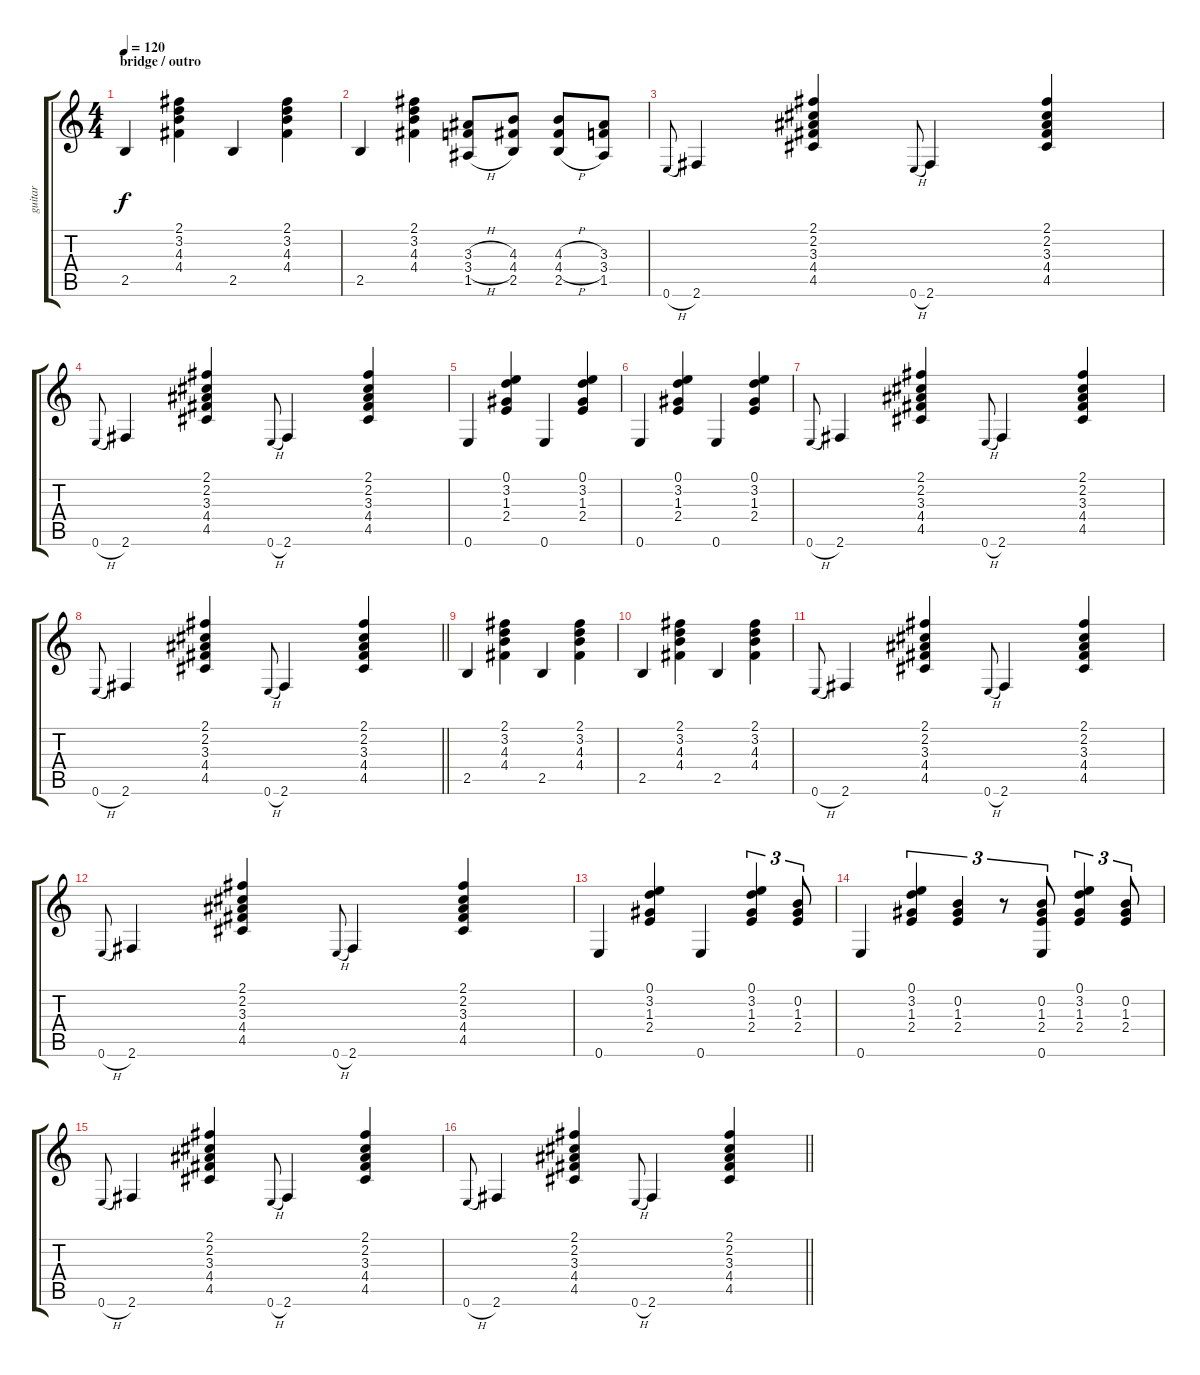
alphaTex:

\track ("guitar" "guitar") {instrument acousticguitarsteel}
\staff {score tabs}
\tuning (E4 B3 G3 D3 A2 E2) {hide}
\ts (4 4)
\section ("" "bridge / outro ")
\tempo 120
\clef g2
\ks c
2.5.4{dy f} (2.1 3.2 4.3 4.4).4 2.5.4 (2.1 3.2 4.3 4.4).4 |
2.5.4 (2.1 3.2 4.3 4.4).4 (3.3{h} 3.4{h} 1.5{h}).8 (4.3 4.4 2.5).8 (4.3{h} 4.4{h} 2.5{h}).8 (3.3 3.4 1.5).8 |
0.6{h}.8{gr onbeat} 2.6.4 (2.1 2.2 3.3 4.4 4.5).4 0.6{h}.8{gr onbeat} 2.6.4 (2.1 2.2 3.3 4.4 4.5).4 |
0.6{h}.8{gr onbeat} 2.6.4 (2.1 2.2 3.3 4.4 4.5).4 0.6{h}.8{gr onbeat} 2.6.4 (2.1 2.2 3.3 4.4 4.5).4 |
0.6.4 (0.1 3.2 1.3 2.4).4 0.6.4 (0.1 3.2 1.3 2.4).4 |
0.6.4 (0.1 3.2 1.3 2.4).4 0.6.4 (0.1 3.2 1.3 2.4).4 |
0.6{h}.8{gr onbeat} 2.6.4 (2.1 2.2 3.3 4.4 4.5).4 0.6{h}.8{gr onbeat} 2.6.4 (2.1 2.2 3.3 4.4 4.5).4 |
\barLineRight lightlight
0.6{h}.8{gr onbeat} 2.6.4 (2.1 2.2 3.3 4.4 4.5).4 0.6{h}.8{gr onbeat} 2.6.4 (2.1 2.2 3.3 4.4 4.5).4 |
2.5.4 (2.1 3.2 4.3 4.4).4 2.5.4 (2.1 3.2 4.3 4.4).4 |
2.5.4 (2.1 3.2 4.3 4.4).4 2.5.4 (2.1 3.2 4.3 4.4).4 |
0.6{h}.8{gr onbeat} 2.6.4 (2.1 2.2 3.3 4.4 4.5).4 0.6{h}.8{gr onbeat} 2.6.4 (2.1 2.2 3.3 4.4 4.5).4 |
0.6{h}.8{gr onbeat} 2.6.4 (2.1 2.2 3.3 4.4 4.5).4 0.6{h}.8{gr onbeat} 2.6.4 (2.1 2.2 3.3 4.4 4.5).4 |
0.6.4 (0.1 3.2 1.3 2.4).4 0.6.4 (0.1 3.2 1.3 2.4).4{tu (3 2)} (0.2 1.3 2.4).8{tu (3 2)} |
0.6.4 (0.1 3.2 1.3 2.4).4{tu (3 2)} (0.2 1.3 2.4).4{tu (3 2)} r.8{tu (3 2)} (0.2 1.3 2.4 0.6).8{tu (3 2)} (0.1 3.2 1.3 2.4).4{tu (3 2)} (0.2 1.3 2.4).8{tu (3 2)} |
0.6{h}.8{gr onbeat} 2.6.4 (2.1 2.2 3.3 4.4 4.5).4 0.6{h}.8{gr onbeat} 2.6.4 (2.1 2.2 3.3 4.4 4.5).4 |
\barLineRight lightlight
0.6{h}.8{gr onbeat} 2.6.4 (2.1 2.2 3.3 4.4 4.5).4 0.6{h}.8{gr onbeat} 2.6.4 (2.1 2.2 3.3 4.4 4.5).4
